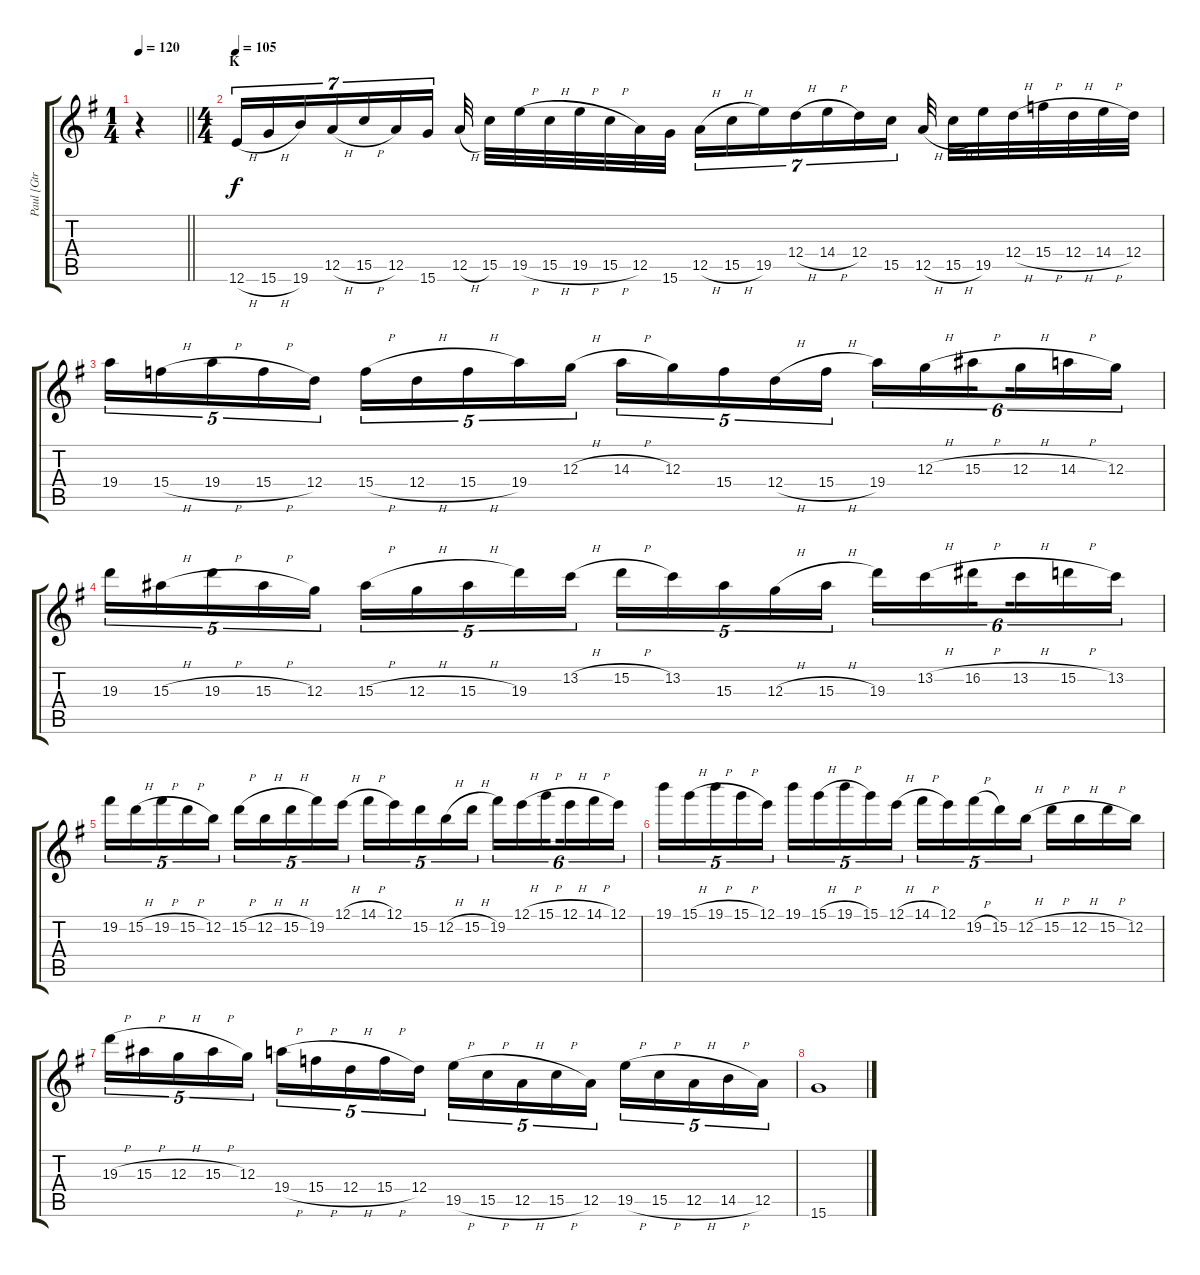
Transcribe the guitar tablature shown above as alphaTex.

\track ("Paul [Gtr I]" "Paul [Gtr ") {instrument distortionguitar}
\staff {score tabs}
\tuning (E4 B3 G3 D3 A2 E2) {hide}
\ts (1 4)
\tempo 120
\clef g2
\barLineRight lightlight
\ks g
r.4{dy f} |
\ts (4 4)
\section ("" "K")
\tempo 105
12.6{h}.16{tu (7 4) volume 14 balance 8 instrument overdrivenguitar} 15.6{h}.16{tu (7 4)} 19.6.16{tu (7 4)} 12.5{h}.16{tu (7 4)} 15.5{h}.16{tu (7 4)} 12.5.16{tu (7 4)} 15.6.16{tu (7 4)} 12.5{h}.32 15.5.32 19.5{h}.32 15.5{h}.32 19.5{h}.32 15.5{h}.32 12.5.32 15.6.32 12.5{h}.16{tu (7 4)} 15.5{h}.16{tu (7 4)} 19.5.16{tu (7 4)} 12.4{h}.16{tu (7 4)} 14.4{h}.16{tu (7 4)} 12.4.16{tu (7 4)} 15.5.16{tu (7 4)} 12.5{h}.32 15.5{h}.32 19.5.32 12.4{h}.32 15.4{h}.32 12.4{h}.32 14.4{h}.32 12.4.32 |
19.4.16{tu (5 4)} 15.4{h}.16{tu (5 4)} 19.4{h}.16{tu (5 4)} 15.4{h}.16{tu (5 4)} 12.4.16{tu (5 4)} 15.4{h}.16{tu (5 4)} 12.4{h}.16{tu (5 4)} 15.4{h}.16{tu (5 4)} 19.4.16{tu (5 4)} 12.3{h}.16{tu (5 4)} 14.3{h}.16{tu (5 4)} 12.3.16{tu (5 4)} 15.4.16{tu (5 4)} 12.4{h}.16{tu (5 4)} 15.4{h}.16{tu (5 4)} 19.4.16{tu (6 4)} 12.3{h}.16{tu (6 4)} 15.3{h}.16{tu (6 4) beam splitsecondary} 12.3{h}.16{tu (6 4)} 14.3{h}.16{tu (6 4)} 12.3.16{tu (6 4)} |
19.3.16{tu (5 4)} 15.3{h}.16{tu (5 4)} 19.3{h}.16{tu (5 4)} 15.3{h}.16{tu (5 4)} 12.3.16{tu (5 4)} 15.3{h}.16{tu (5 4)} 12.3{h}.16{tu (5 4)} 15.3{h}.16{tu (5 4)} 19.3.16{tu (5 4)} 13.2{h}.16{tu (5 4)} 15.2{h}.16{tu (5 4)} 13.2.16{tu (5 4)} 15.3.16{tu (5 4)} 12.3{h}.16{tu (5 4)} 15.3{h}.16{tu (5 4)} 19.3.16{tu (6 4)} 13.2{h}.16{tu (6 4)} 16.2{h}.16{tu (6 4) beam splitsecondary} 13.2{h}.16{tu (6 4)} 15.2{h}.16{tu (6 4)} 13.2.16{tu (6 4)} |
19.2.16{tu (5 4)} 15.2{h}.16{tu (5 4)} 19.2{h}.16{tu (5 4)} 15.2{h}.16{tu (5 4)} 12.2.16{tu (5 4)} 15.2{h}.16{tu (5 4)} 12.2{h}.16{tu (5 4)} 15.2{h}.16{tu (5 4)} 19.2.16{tu (5 4)} 12.1{h}.16{tu (5 4)} 14.1{h}.16{tu (5 4)} 12.1.16{tu (5 4)} 15.2.16{tu (5 4)} 12.2{h}.16{tu (5 4)} 15.2{h}.16{tu (5 4)} 19.2.16{tu (6 4)} 12.1{h}.16{tu (6 4)} 15.1{h}.16{tu (6 4) beam splitsecondary} 12.1{h}.16{tu (6 4)} 14.1{h}.16{tu (6 4)} 12.1.16{tu (6 4)} |
19.1.16{tu (5 4)} 15.1{h}.16{tu (5 4)} 19.1{h}.16{tu (5 4)} 15.1{h}.16{tu (5 4)} 12.1.16{tu (5 4)} 19.1.16{tu (5 4)} 15.1{h}.16{tu (5 4)} 19.1{h}.16{tu (5 4)} 15.1.16{tu (5 4)} 12.1{h}.16{tu (5 4)} 14.1{h}.16{tu (5 4)} 12.1.16{tu (5 4)} 19.2{h}.16{tu (5 4)} 15.2.16{tu (5 4)} 12.2{h}.16{tu (5 4)} 15.2{h}.16 12.2{h}.16 15.2{h}.16 12.2.16 |
19.3{h}.16{tu (5 4)} 15.3{h}.16{tu (5 4)} 12.3{h}.16{tu (5 4)} 15.3{h}.16{tu (5 4)} 12.3.16{tu (5 4)} 19.4{h}.16{tu (5 4)} 15.4{h}.16{tu (5 4)} 12.4{h}.16{tu (5 4)} 15.4{h}.16{tu (5 4)} 12.4.16{tu (5 4)} 19.5{h}.16{tu (5 4)} 15.5{h}.16{tu (5 4)} 12.5{h}.16{tu (5 4)} 15.5{h}.16{tu (5 4)} 12.5.16{tu (5 4)} 19.5{h}.16{tu (5 4)} 15.5{h}.16{tu (5 4)} 12.5{h}.16{tu (5 4)} 14.5{h}.16{tu (5 4)} 12.5.16{tu (5 4)} |
15.6.1
